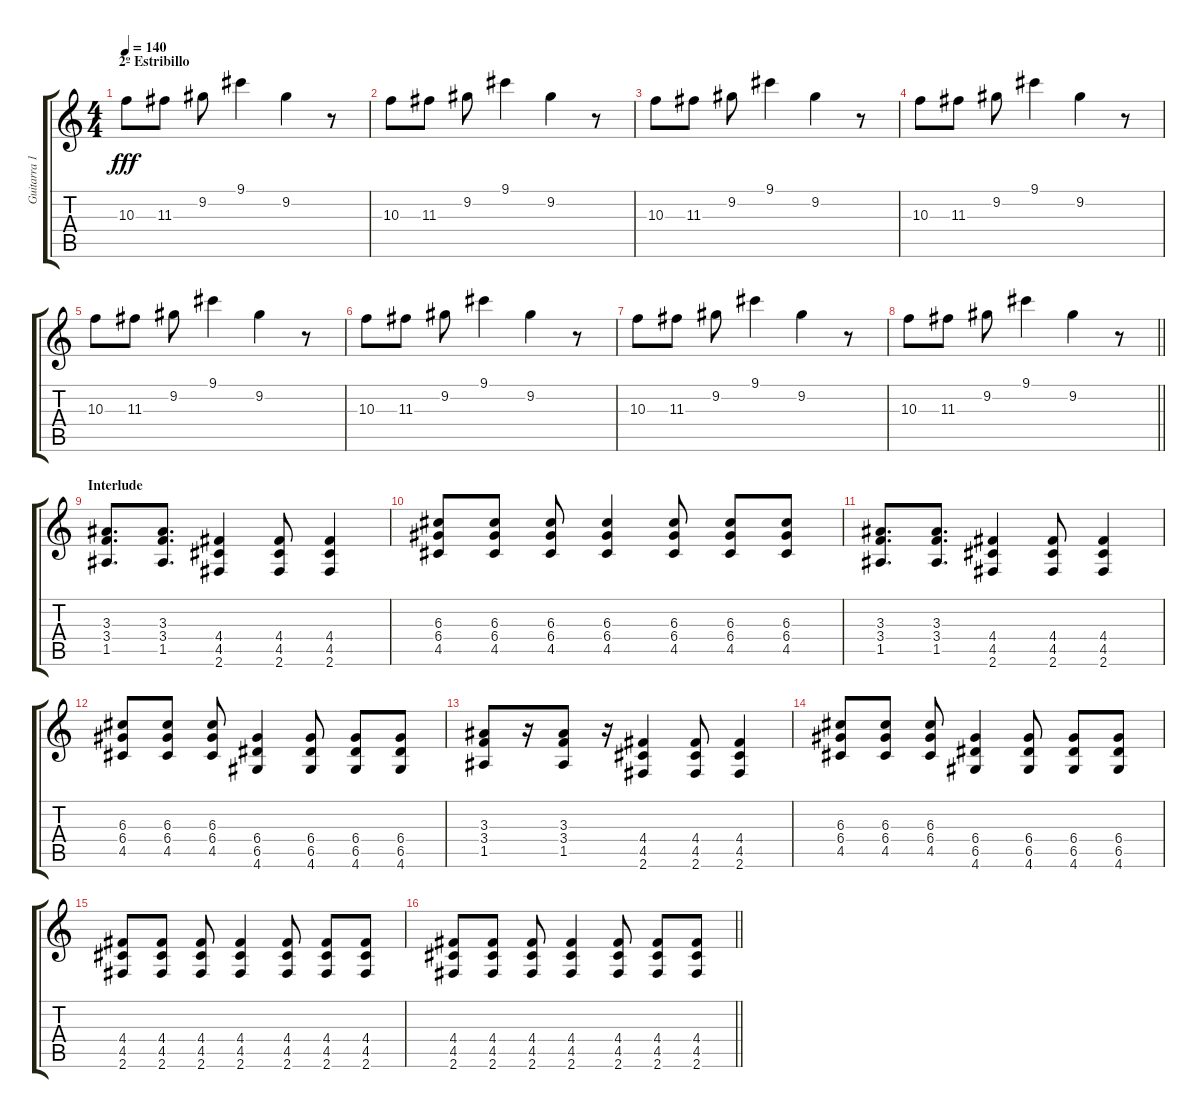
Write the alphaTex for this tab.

\track ("Guitarra 1 (Txosse)" "Guitarra 1") {instrument distortionguitar}
\staff {score tabs}
\tuning (E4 B3 G3 D3 A2 E2) {hide}
\ts (4 4)
\section ("" "2º Estribillo")
\tempo 140
\clef g2
\ks c
10.3.8{dy fff volume 13} 11.3.8 9.2.8 9.1.4 9.2.4 r.8 |
10.3.8 11.3.8 9.2.8 9.1.4 9.2.4 r.8 |
10.3.8 11.3.8 9.2.8 9.1.4 9.2.4 r.8 |
10.3.8 11.3.8 9.2.8 9.1.4 9.2.4 r.8 |
10.3.8 11.3.8 9.2.8 9.1.4 9.2.4 r.8 |
10.3.8 11.3.8 9.2.8 9.1.4 9.2.4 r.8 |
10.3.8 11.3.8 9.2.8 9.1.4 9.2.4 r.8 |
\barLineRight lightlight
10.3.8 11.3.8 9.2.8 9.1.4 9.2.4 r.8 |
\section ("" "Interlude")
(3.3 3.4 1.5).8{d} (3.3 3.4 1.5).8{d} (4.4 4.5 2.6).4 (4.4 4.5 2.6).8 (4.4 4.5 2.6).4 |
(6.3 6.4 4.5).8 (6.3 6.4 4.5).8 (6.3 6.4 4.5).8 (6.3 6.4 4.5).4 (6.3 6.4 4.5).8 (6.3 6.4 4.5).8 (6.3 6.4 4.5).8 |
(3.3 3.4 1.5).8{d} (3.3 3.4 1.5).8{d} (4.4 4.5 2.6).4 (4.4 4.5 2.6).8 (4.4 4.5 2.6).4 |
(6.3 6.4 4.5).8 (6.3 6.4 4.5).8 (6.3 6.4 4.5).8 (6.4 6.5 4.6).4 (6.4 6.5 4.6).8 (6.4 6.5 4.6).8 (6.4 6.5 4.6).8 |
(3.3 3.4 1.5).8 r.16 (3.3 3.4 1.5).8 r.16 (4.4 4.5 2.6).4 (4.4 4.5 2.6).8 (4.4 4.5 2.6).4 |
(6.3 6.4 4.5).8 (6.3 6.4 4.5).8 (6.3 6.4 4.5).8 (6.4 6.5 4.6).4 (6.4 6.5 4.6).8 (6.4 6.5 4.6).8 (6.4 6.5 4.6).8 |
(4.4 4.5 2.6).8 (4.4 4.5 2.6).8 (4.4 4.5 2.6).8 (4.4 4.5 2.6).4 (4.4 4.5 2.6).8 (4.4 4.5 2.6).8 (4.4 4.5 2.6).8 |
\barLineRight lightlight
(4.4 4.5 2.6).8 (4.4 4.5 2.6).8 (4.4 4.5 2.6).8 (4.4 4.5 2.6).4 (4.4 4.5 2.6).8 (4.4 4.5 2.6).8 (4.4 4.5 2.6).8
